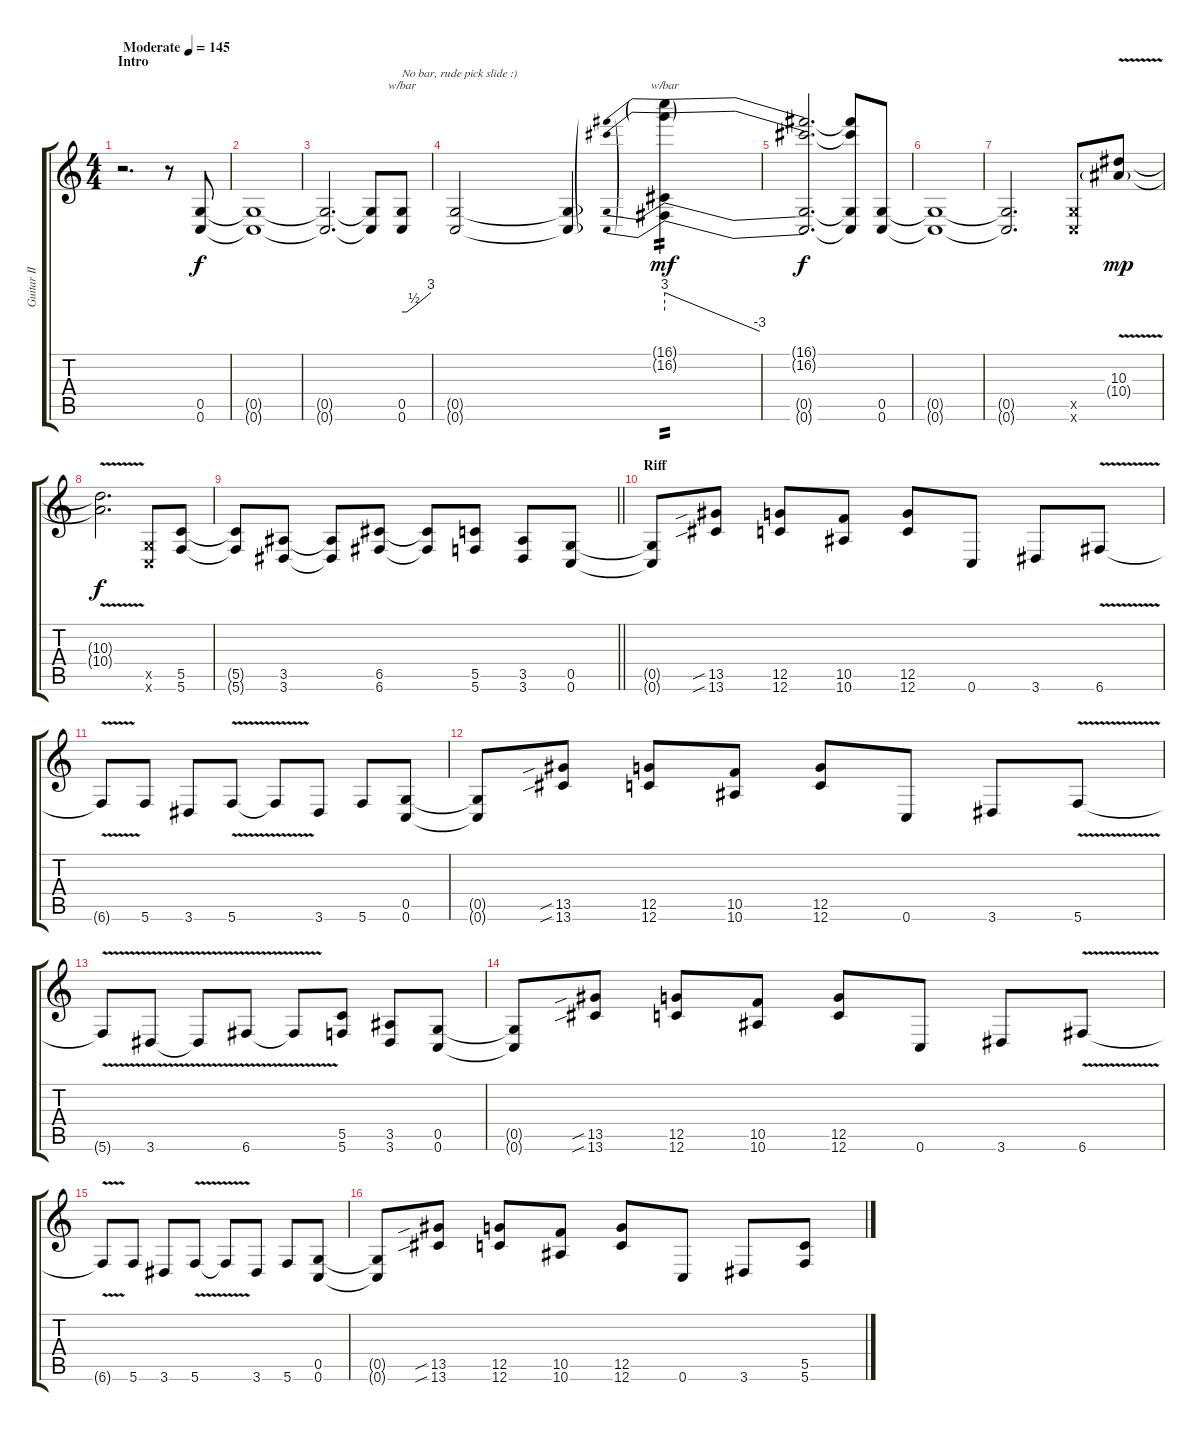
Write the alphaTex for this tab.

\track ("Guitar II" "Guitar II") {instrument distortionguitar}
\staff {score tabs}
\tuning (D4 A3 F3 C3 G2 C2) {hide}
\ts (4 4)
\section ("" "Intro")
\tempo (145 "Moderate")
\clef g2
\ks c
r.2{d dy f instrument distortionguitar} r.8 (0.5 0.6).8 |
(0.5{t} 0.6{t}).1 |
(0.5{t} 0.6{t}).2{d} (0.5{t} 0.6{t}).8 (0.5 0.6).8{tbe (custom default 0 0 10 0 25 2 60 12) txt "No bar, rude pick slide :)"} |
(0.5{t} 0.6{t}).2 (0.5{t} 0.6{t}).4 (16.1{g} 16.2{g} 0.5{t} 0.6{t}).4{tbe (predivedive default 0 12 60 -12) tp 2 dy mf} |
(16.1{t} 16.2{t} 0.5{t} 0.6{t}).2{d dy f} (16.1{t} 16.2{t} 0.5{t} 0.6{t}).8 (0.5 0.6).8 |
(0.5{t} 0.6{t}).1 |
(0.5{t} 0.6{t}).2{d} (0.5{x} 0.6{x}).8 (10.3{v} 10.4{v g}).8{dy mp} |
(10.3{t} 10.4{t}).2{d dy f} (0.5{x} 0.6{x}).8 (5.5 5.6).8 |
\barLineRight lightlight
(5.5{t} 5.6{t}).8 (3.5 3.6).8 (3.5{t} 3.6{t}).8 (6.5 6.6).8 (6.5{t} 6.6{t}).8 (5.5 5.6).8 (3.5 3.6).8 (0.5 0.6).8 |
\section ("" "Riff")
(0.5{t} 0.6{t}).8 (13.5{sib} 13.6{sib}).8 (12.5 12.6).8 (10.5 10.6).8 (12.5 12.6).8 0.6.8 3.6.8 6.6{v}.8 |
6.6{t}.8 5.6.8 3.6.8 5.6{v}.8 5.6{t}.8 3.6.8 5.6.8 (0.5 0.6).8 |
(0.5{t} 0.6{t}).8 (13.5{sib} 13.6{sib}).8 (12.5 12.6).8 (10.5 10.6).8 (12.5 12.6).8 0.6.8 3.6.8 5.6{v}.8 |
5.6{t}.8 3.6{v}.8 3.6{t}.8 6.6{v}.8 6.6{t}.8 (5.5 5.6).8 (3.5 3.6).8 (0.5 0.6).8 |
(0.5{t} 0.6{t}).8 (13.5{sib} 13.6{sib}).8 (12.5 12.6).8 (10.5 10.6).8 (12.5 12.6).8 0.6.8 3.6.8 6.6{v}.8 |
6.6{t}.8 5.6.8 3.6.8 5.6{v}.8 5.6{t}.8 3.6.8 5.6.8 (0.5 0.6).8 |
(0.5{t} 0.6{t}).8 (13.5{sib} 13.6{sib}).8 (12.5 12.6).8 (10.5 10.6).8 (12.5 12.6).8 0.6.8 3.6.8 (5.5 5.6).8
